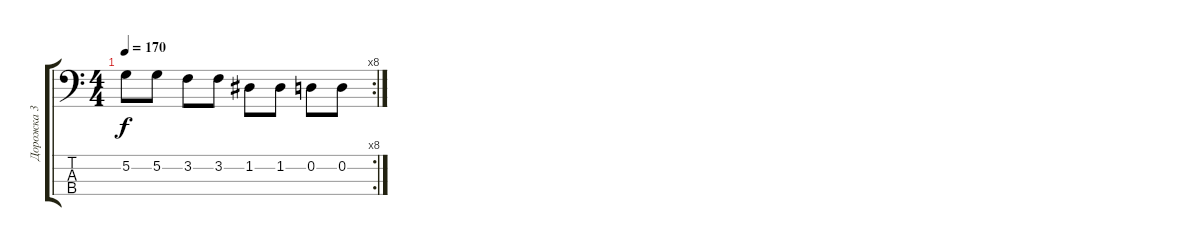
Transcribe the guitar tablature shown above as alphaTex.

\track ("Дорожка 3" "Дорожка 3") {instrument electricbassfinger bank 25}
\staff {score tabs}
\tuning (G2 D2 A1 E1) {hide}
\rc 8
\ts (4 4)
\tempo 170
\clef f4
\ks c
5.2.8{dy f} 5.2.8 3.2.8 3.2.8 1.2.8 1.2.8 0.2.8 0.2.8
